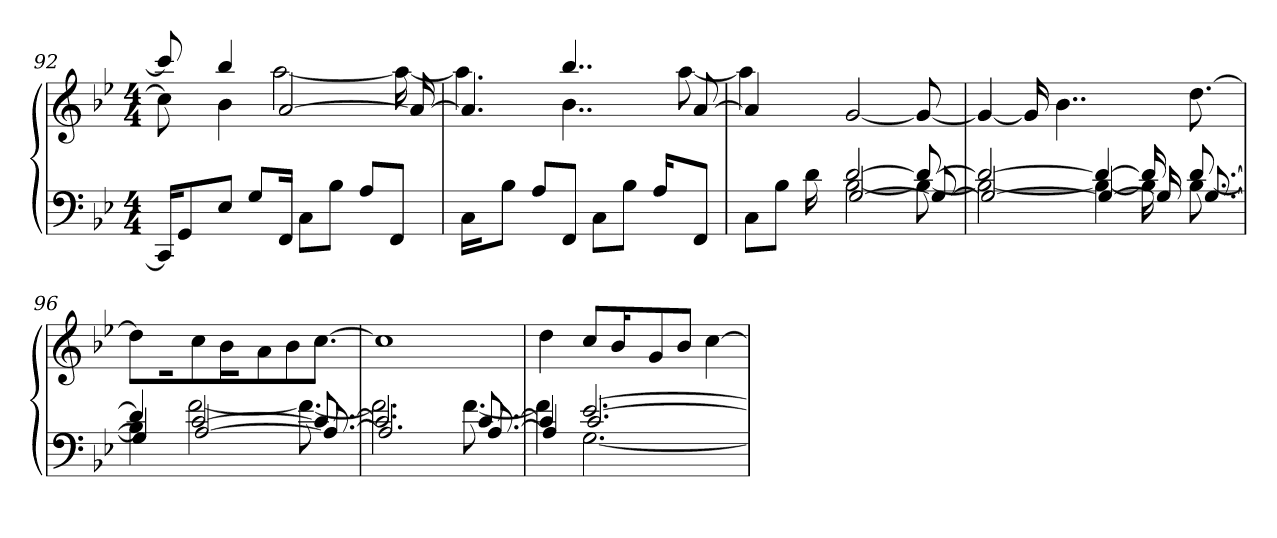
**kern	**kern
*part2	*part1
*staff2	*staff1
*clefF4	*clefG2
*k[b-e-]	*k[b-e-]
*g:	*g:
*M4/4	*M4/4
=92	=92
*	*^
16CCKL]	8ccc]	8cc]
8GG	.	.
.	16ryy	16ryy
8E-J	4bb-	4b-
8GL	.	.
16FFJk	[2a	[2aa
8CL	.	.
8B-J	.	.
8AL	.	.
8FFJ	.	.
.	16a_	16aa_
=93	=93	=93
16CKL	4.a]	4.aa]
16ryy	.	.
8B-J	.	.
8AL	.	.
8FFJ	4..bb-	4..b-
8CL	.	.
8B-J	.	.
16AKL	.	.
16ryy	16ryy	16ryy
8FFJ	[8a	[8aa
=94	=94	=94
*^	*	*
*	*^	*	*
8CL	4.ryy	4.ryy	4a]	4aa]
8B-J	.	.	.	.
16d	.	.	8ryy	2.ryy
16ryy	.	.	.	.
[2d	[2B-	[2G	[2g	.
8d_	8B-_	8G_	8g_	.
*	*	*	*v	*v
=95	=95	=95	=95
2d_	2B-_	2G_	4g_
.	.	.	16g]
.	.	.	4..b-
4d_	4B-_	4G_	.
16d]	16B-]	16G]	16ryy
[8.d	[8.B-	[8.G	[8.dd
=96	=96	=96	=96
4d]	4B-]	4G]	4dd]
16ryy	16ryy	16ryy	16ryy
[2c	[2f	[2A	8ccL
.	.	.	16b-Jk
.	.	.	16ryy
.	.	.	8aL
.	.	.	8b-J
8.c_	8.f_	8.A_	[8.ccJ
=97	=97	=97	=97
2.c]	2.f]	2.A]	1cc]
16ryy	16ryy	16ryy	.
[8.c	[8.f	[8.A	.
=98	=98	=98	=98
4c]	4f]	4A]	4dd
[2.e-	[2.G	[2.c	8ccL
.	.	.	16b-K
.	.	.	16ryy
.	.	.	8g
.	.	.	8b-J
.	.	.	[4cc
*v	*v	*v	*
=	=
*-	*-
